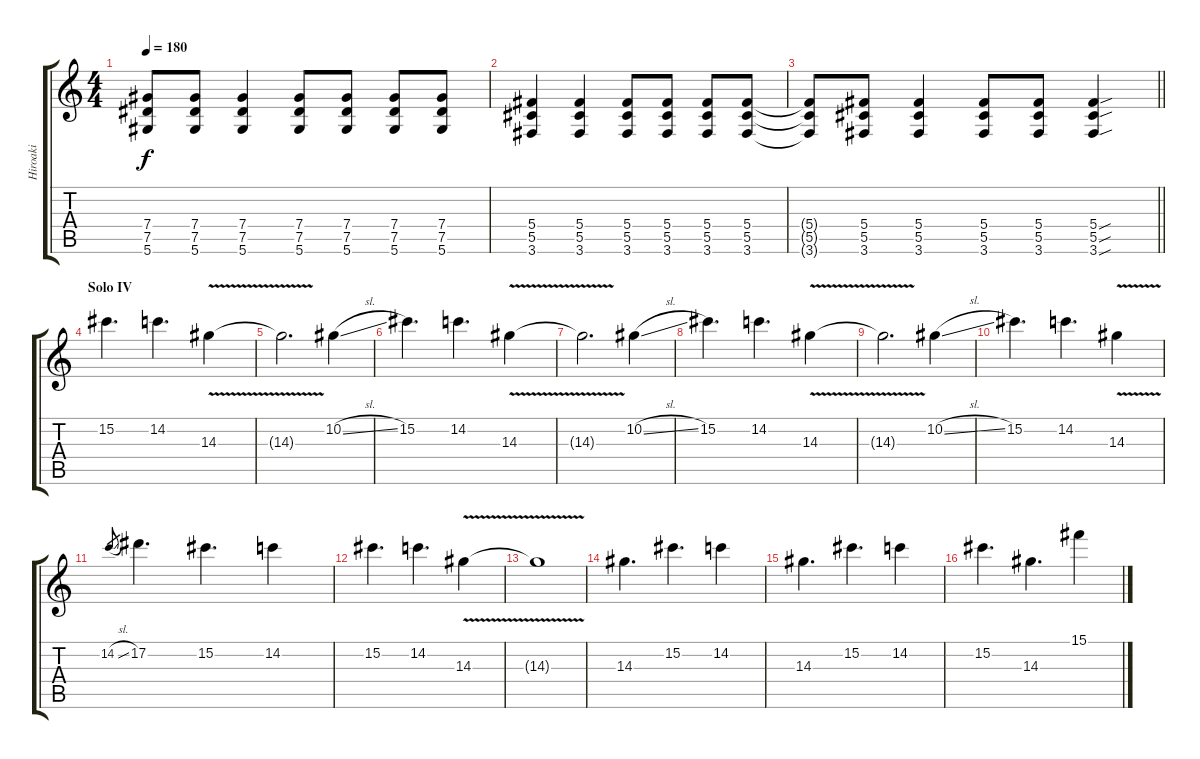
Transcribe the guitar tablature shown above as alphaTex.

\track ("Hiroaki" "Hiroaki") {instrument overdrivenguitar}
\staff {score tabs}
\tuning (Eb4 Bb3 Gb3 Db3 Ab2 Eb2) {hide}
\ts (4 4)
\tempo 180
\clef g2
\ks c
(7.4{t} 7.5{t} 5.6{t}).8{dy f} (7.4 7.5 5.6).8 (7.4 7.5 5.6).4 (7.4 7.5 5.6).8 (7.4 7.5 5.6).8 (7.4 7.5 5.6).8 (7.4 7.5 5.6).8 |
(5.4 5.5 3.6).4 (5.4 5.5 3.6).4 (5.4 5.5 3.6).8 (5.4 5.5 3.6).8 (5.4 5.5 3.6).8 (5.4 5.5 3.6).8 |
\barLineRight lightlight
(5.4{t} 5.5{t} 3.6{t}).8 (5.4 5.5 3.6).8 (5.4 5.5 3.6).4 (5.4 5.5 3.6).8 (5.4 5.5 3.6).8 (5.4{sou} 5.5{sou} 3.6{sou}).4 |
\section ("" "Solo IV")
15.2.4{d volume 11 instrument overdrivenguitar} 14.2.4{d} 14.3{v}.4 |
14.3{t}.2{d} 10.2{sl}.4 |
15.2.4{d} 14.2.4{d} 14.3{v}.4 |
14.3{t}.2{d} 10.2{sl}.4 |
15.2.4{d} 14.2.4{d} 14.3{v}.4 |
14.3{t}.2{d} 10.2{sl}.4 |
15.2.4{d} 14.2.4{d} 14.3{v}.4 |
14.2{sl}.8{gr} 17.2.4{d} 15.2.4{d} 14.2.4 |
15.2.4{d} 14.2.4{d} 14.3{v}.4 |
14.3{t}.1 |
14.3.4{d} 15.2.4{d} 14.2.4 |
14.3.4{d} 15.2.4{d} 14.2.4 |
15.2.4{d} 14.3.4{d} 15.1.4
